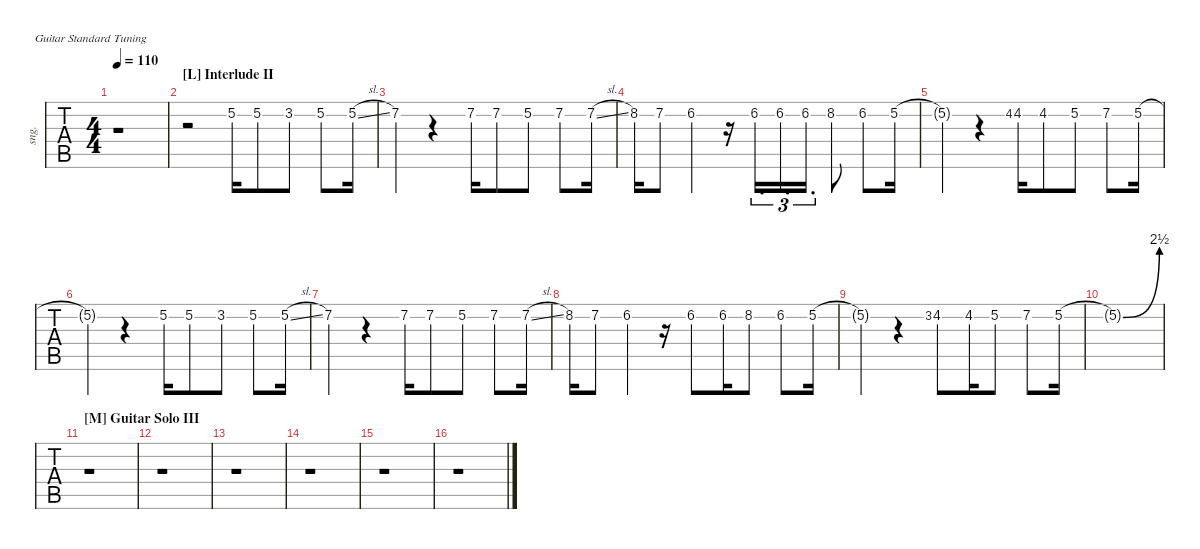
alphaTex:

\defaultSystemsLayout 4
\hideDynamics
\bracketExtendMode nobrackets
\otherSystemsTrackNameOrientation horizontal
\track ("Vocals" "sng.") {instrument voiceoohs}
\staff {tabs}
\tuning (E4 B3 G3 D3 A2 E2)
\ts (4 4)
\tempo 110
\clef g2
\ks eminor
r.1{dy mf} |
\section ("L" "Interlude II")
r.2 5.2{acc forcenatural}.16 5.2{acc forcenatural}.8 3.2{acc forcenatural}.8 5.2{acc forcenatural}.8 5.2{sl acc forcenatural}.16 |
7.2{acc #}.4 r.4 7.2{acc #}.16 7.2{acc #}.8 5.2{acc forcenatural}.8 7.2{acc #}.8 7.2{sl acc #}.16 |
8.2{acc forcenatural}.16 7.2{acc #}.8 6.2{acc forcenatural}.4 r.16 6.2{acc forcenatural}.16{d tu (3 2)} 6.2{acc forcenatural}.16{d tu (3 2)} 6.2{acc forcenatural}.16{d tu (3 2)} 8.2{acc forcenatural}.8 6.2{acc forcenatural}.8 5.2{acc forcenatural}.16 |
5.2{t acc forcenatural}.4 r.4 4.2{acc #}.8{gr} 4.2{acc #}.16 4.2{acc #}.8 5.2{acc forcenatural}.8 7.2{acc #}.8 5.2{acc forcenatural}.16 |
5.2{t acc forcenatural}.4 r.4 5.2{acc forcenatural}.16 5.2{acc forcenatural}.8 3.2{acc forcenatural}.8 5.2{acc forcenatural}.8 5.2{sl acc forcenatural}.16 |
7.2{acc #}.4 r.4 7.2{acc #}.16 7.2{acc #}.8 5.2{acc forcenatural}.8 7.2{acc #}.8 7.2{sl acc #}.16 |
8.2{acc forcenatural}.16 7.2{acc #}.8 6.2{acc forcenatural}.4 r.16 6.2{acc forcenatural}.8 6.2{acc forcenatural}.16 8.2{acc forcenatural}.8 6.2{acc forcenatural}.8 5.2{acc forcenatural}.16 |
5.2{t acc forcenatural}.4 r.4 3.2{acc forcenatural}.8{gr} 4.2{acc #}.8 4.2{acc #}.16 5.2{acc forcenatural}.8 7.2{acc #}.8 5.2{acc forcenatural}.16 |
5.2{be (bend 23.4 0 59.4 10) t acc forcenatural}.1 |
\section ("M" "Guitar Solo III")
r.1 |
r.1 |
r.1 |
r.1 |
r.1 |
r.1
